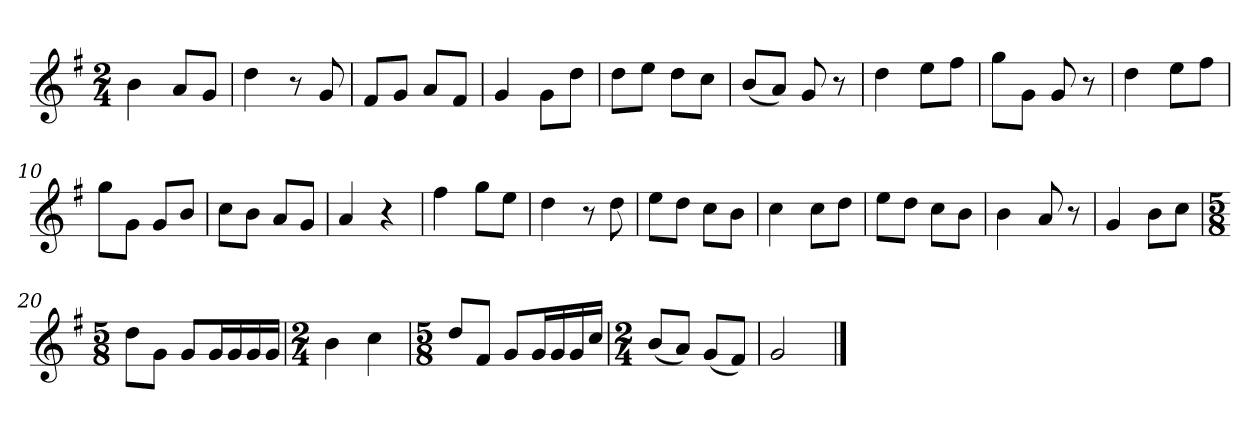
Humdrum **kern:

**kern
*part1
*staff1
*k[f#]
*M2/4
*MM120
=1
4b
8aL
8gJ
=2
4dd
8r
8g
=3
8f#L
8gJ
8aL
8f#J
=4
4g
8gL
8ddJ
=5
8ddL
8eeJ
8ddL
8ccJ
=6
(8bL
8aJ)
8g
8r
=7
4dd
8eeL
8ff#J
=8
8ggL
8gJ
8g
8r
=9
4dd
8eeL
8ff#J
=10
8ggL
8gJ
8gL
8bJ
=11
8ccL
8bJ
8aL
8gJ
=12
4a
4r
=13
4ff#
8ggL
8eeJ
=14
4dd
8r
8dd
=15
8eeL
8ddJ
8ccL
8bJ
=16
4cc
8ccL
8ddJ
=17
8eeL
8ddJ
8ccL
8bJ
=18
4b
8a
8r
=19
4g
8bL
8ccJ
=20
*M5/8
8ddL
8gJ
8gL
16gL
16g
16g
16gJJ
=21
*M2/4
4b
4cc
=22
*M5/8
8ddL
8f#J
8gL
16gL
16g
16g
16ccJJ
=23
*M2/4
(8bL
8aJ)
(8gL
8f#J)
=24
2g
==
*-
